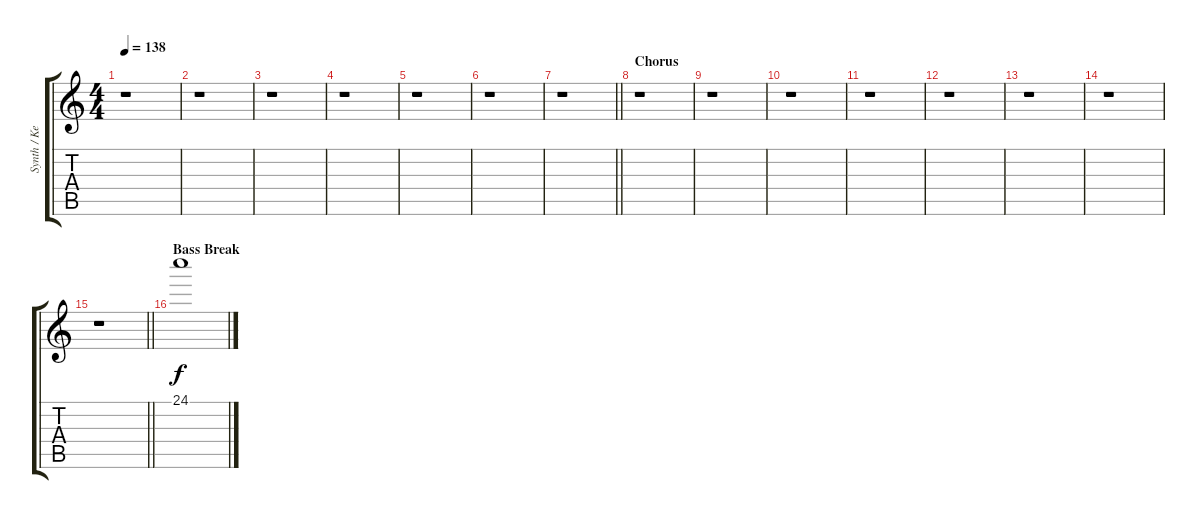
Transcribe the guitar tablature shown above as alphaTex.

\track ("Synth / Keyboard" "Synth / Ke") {instrument synthstrings1}
\staff {score tabs}
\tuning (C5 G4 Eb4 Bb3 F3 C3) {hide}
\ts (4 4)
\tempo 138
\clef g2
\ks c
r.1{dy f} |
r.1 |
r.1 |
r.1 |
r.1 |
r.1 |
\barLineRight lightlight
r.1 |
\section ("" "Chorus")
r.1 |
r.1 |
r.1 |
r.1 |
r.1 |
r.1 |
r.1 |
\barLineRight lightlight
r.1 |
\section ("" "Bass Break")
24.1.1
